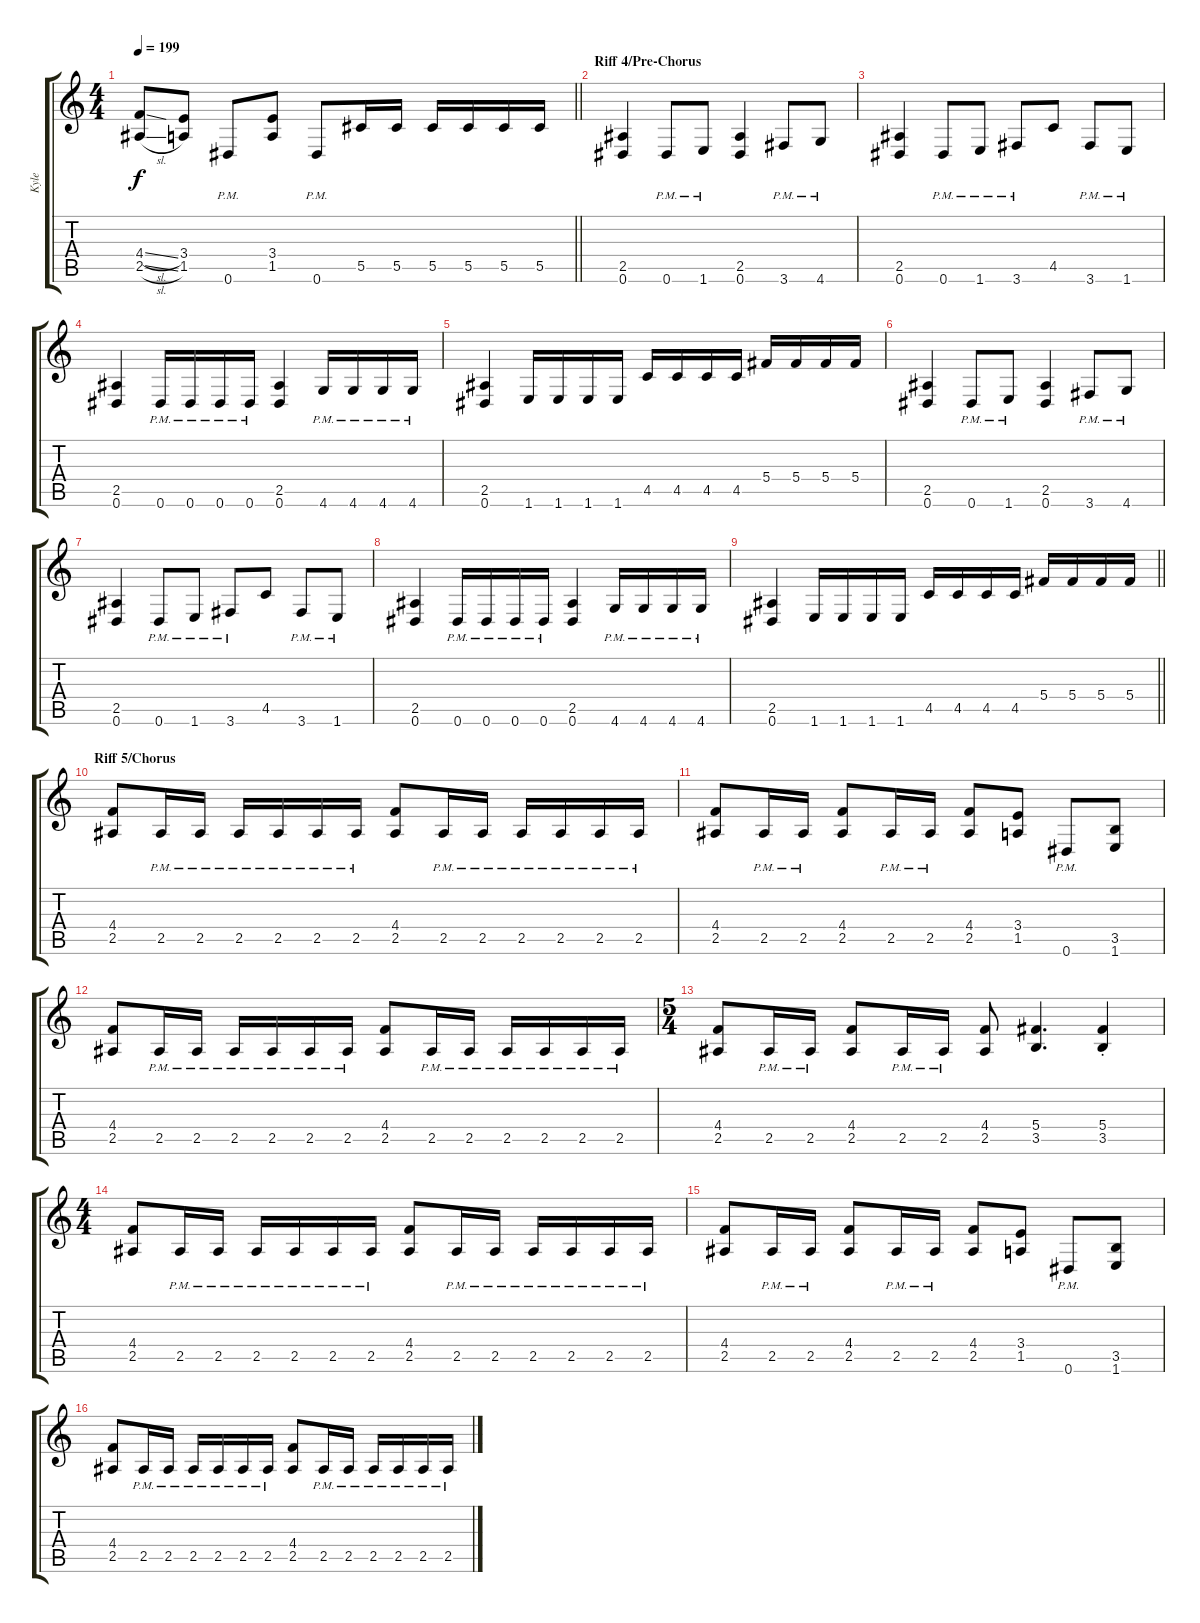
\track ("Kyle" "Kyle") {instrument distortionguitar}
\staff {score tabs}
\tuning (Eb4 Bb3 Gb3 Db3 Ab2 Eb2) {hide}
\ts (4 4)
\tempo 199
\clef g2
\barLineRight lightlight
\ks c
(4.4{sl} 2.5{sl}).8{dy f} (3.4 1.5).8 0.6{pm}.8 (3.4 1.5).8 0.6{pm}.8 5.5.16 5.5.16 5.5.16 5.5.16 5.5.16 5.5.16 |
\section ("" "Riff 4/Pre-Chorus")
(2.5 0.6).4 0.6{pm}.8 1.6{pm}.8 (2.5 0.6).4 3.6{pm}.8 4.6{pm}.8 |
(2.5 0.6).4 0.6{pm}.8 1.6{pm}.8 3.6{pm}.8 4.5.8 3.6{pm}.8 1.6{pm}.8 |
(2.5 0.6).4 0.6{pm}.16 0.6{pm}.16 0.6{pm}.16 0.6{pm}.16 (2.5 0.6).4 4.6{pm}.16 4.6{pm}.16 4.6{pm}.16 4.6{pm}.16 |
(2.5 0.6).4 1.6.16 1.6.16 1.6.16 1.6.16 4.5.16 4.5.16 4.5.16 4.5.16 5.4.16 5.4.16 5.4.16 5.4.16 |
(2.5 0.6).4 0.6{pm}.8 1.6{pm}.8 (2.5 0.6).4 3.6{pm}.8 4.6{pm}.8 |
(2.5 0.6).4 0.6{pm}.8 1.6{pm}.8 3.6{pm}.8 4.5.8 3.6{pm}.8 1.6{pm}.8 |
(2.5 0.6).4 0.6{pm}.16 0.6{pm}.16 0.6{pm}.16 0.6{pm}.16 (2.5 0.6).4 4.6{pm}.16 4.6{pm}.16 4.6{pm}.16 4.6{pm}.16 |
\barLineRight lightlight
(2.5 0.6).4 1.6.16 1.6.16 1.6.16 1.6.16 4.5.16 4.5.16 4.5.16 4.5.16 5.4.16 5.4.16 5.4.16 5.4.16 |
\section ("" "Riff 5/Chorus")
(4.4 2.5).8 2.5{pm}.16 2.5{pm}.16 2.5{pm}.16 2.5{pm}.16 2.5{pm}.16 2.5{pm}.16 (4.4 2.5).8 2.5{pm}.16 2.5{pm}.16 2.5{pm}.16 2.5{pm}.16 2.5{pm}.16 2.5{pm}.16 |
(4.4 2.5).8 2.5{pm}.16 2.5{pm}.16 (4.4 2.5).8 2.5{pm}.16 2.5{pm}.16 (4.4 2.5).8 (3.4 1.5).8 0.6{pm}.8 (3.5 1.6).8 |
(4.4 2.5).8 2.5{pm}.16 2.5{pm}.16 2.5{pm}.16 2.5{pm}.16 2.5{pm}.16 2.5{pm}.16 (4.4 2.5).8 2.5{pm}.16 2.5{pm}.16 2.5{pm}.16 2.5{pm}.16 2.5{pm}.16 2.5{pm}.16 |
\ts (5 4)
(4.4 2.5).8 2.5{pm}.16 2.5{pm}.16 (4.4 2.5).8 2.5{pm}.16 2.5{pm}.16 (4.4 2.5).8 (5.4 3.5).4{d} (5.4{st} 3.5{st}).4 |
\ts (4 4)
(4.4 2.5).8 2.5{pm}.16 2.5{pm}.16 2.5{pm}.16 2.5{pm}.16 2.5{pm}.16 2.5{pm}.16 (4.4 2.5).8 2.5{pm}.16 2.5{pm}.16 2.5{pm}.16 2.5{pm}.16 2.5{pm}.16 2.5{pm}.16 |
(4.4 2.5).8 2.5{pm}.16 2.5{pm}.16 (4.4 2.5).8 2.5{pm}.16 2.5{pm}.16 (4.4 2.5).8 (3.4 1.5).8 0.6{pm}.8 (3.5 1.6).8 |
(4.4 2.5).8 2.5{pm}.16 2.5{pm}.16 2.5{pm}.16 2.5{pm}.16 2.5{pm}.16 2.5{pm}.16 (4.4 2.5).8 2.5{pm}.16 2.5{pm}.16 2.5{pm}.16 2.5{pm}.16 2.5{pm}.16 2.5{pm}.16
